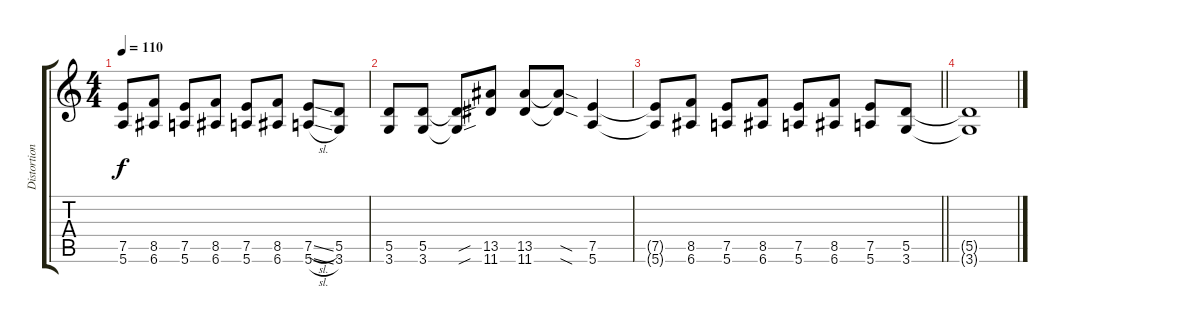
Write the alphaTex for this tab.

\track ("Distortion II" "Distortion") {instrument distortionguitar}
\staff {score tabs}
\tuning (E4 B3 G3 D3 A2 E2) {hide}
\ts (4 4)
\tempo 110
\clef g2
\ks c
(7.5{t} 5.6{t}).8{dy f} (8.5 6.6).8 (7.5 5.6).8 (8.5 6.6).8 (7.5 5.6).8 (8.5 6.6).8 (7.5{sl} 5.6{sl}).8 (5.5 3.6).8 |
(5.5 3.6).8 (5.5 3.6).8 (5.5{sou t} 3.6{sou t}).8 (13.5 11.6).8 (13.5 11.6).8 (13.5{sod t} 11.6{sod t}).8 (7.5 5.6).4 |
\barLineRight lightlight
(7.5{t} 5.6{t}).8 (8.5 6.6).8 (7.5 5.6).8 (8.5 6.6).8 (7.5 5.6).8 (8.5 6.6).8 (7.5 5.6).8 (5.5 3.6).8 |
(5.5{t} 3.6{t}).1
